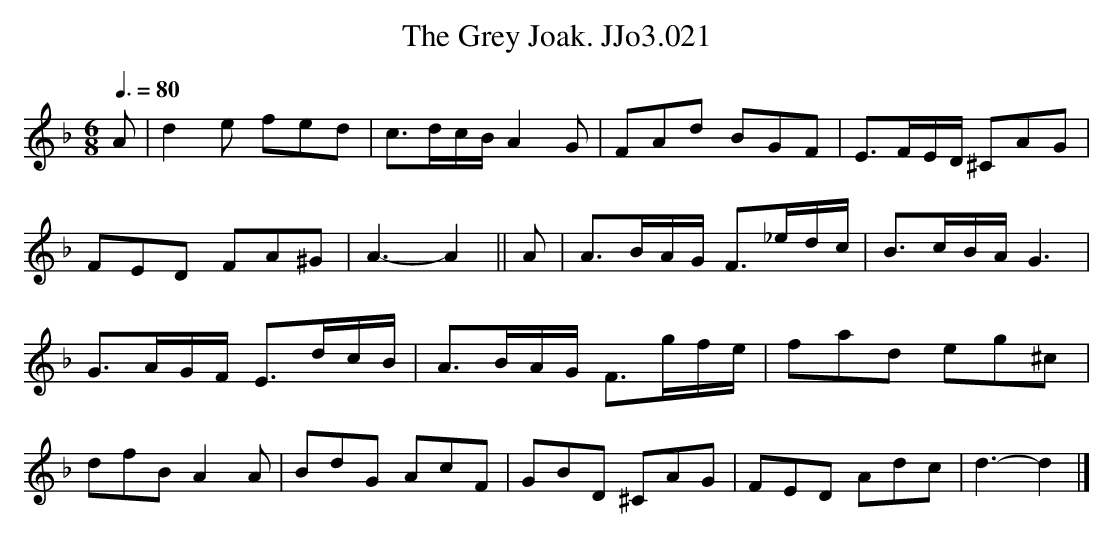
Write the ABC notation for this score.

X:1
T:Grey Joak. JJo3.021, The
M:6/8
L:1/8
Q:3/8=80
K:Dm
A | d2e fed | c>dc/B/ A2G | FAd BGF | E>FE/D/ ^CAG |
FED FA^G | A3-A2 || A | A>BA/G/ F>_ed/c/ | B>cB/A/ G3 |
G>AG/F/ E>dc/B/ | A>BA/G/ F>gf/e/ | fad eg^c |
dfB A2A | BdG AcF | GBD ^CAG | FED Adc | d3-d2 |]
